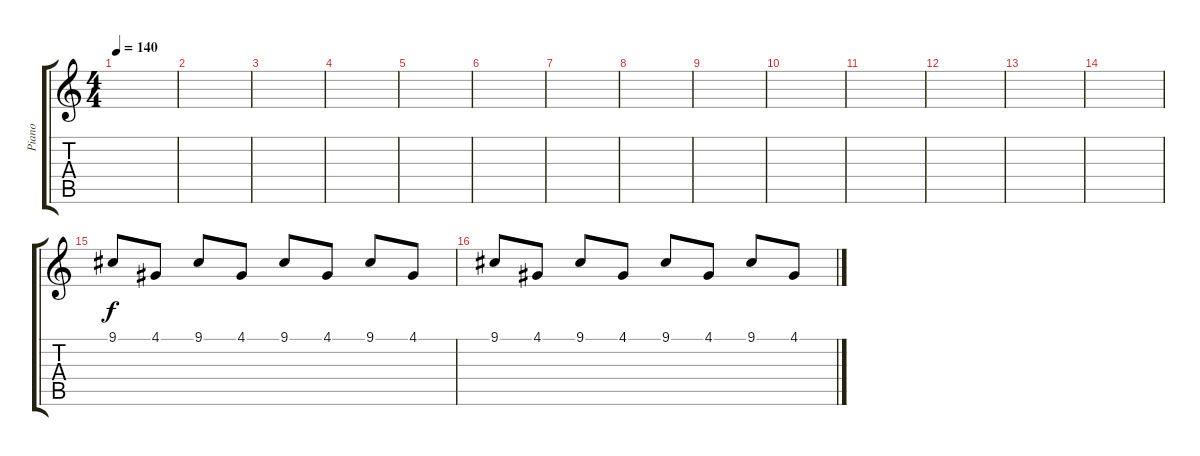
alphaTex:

\track ("Piano" "Piano") {instrument acousticgrandpiano}
\staff {score tabs}
\tuning (E4 B3 G3 D3 A2 E2) {hide}
\ts (4 4)
\tempo 140
\clef g2
\ks c
|
|
|
|
|
|
|
|
|
|
|
|
|
|
9.1.8 4.1.8 9.1.8 4.1.8 9.1.8 4.1.8 9.1.8 4.1.8 |
9.1.8 4.1.8 9.1.8 4.1.8 9.1.8 4.1.8 9.1.8 4.1.8
